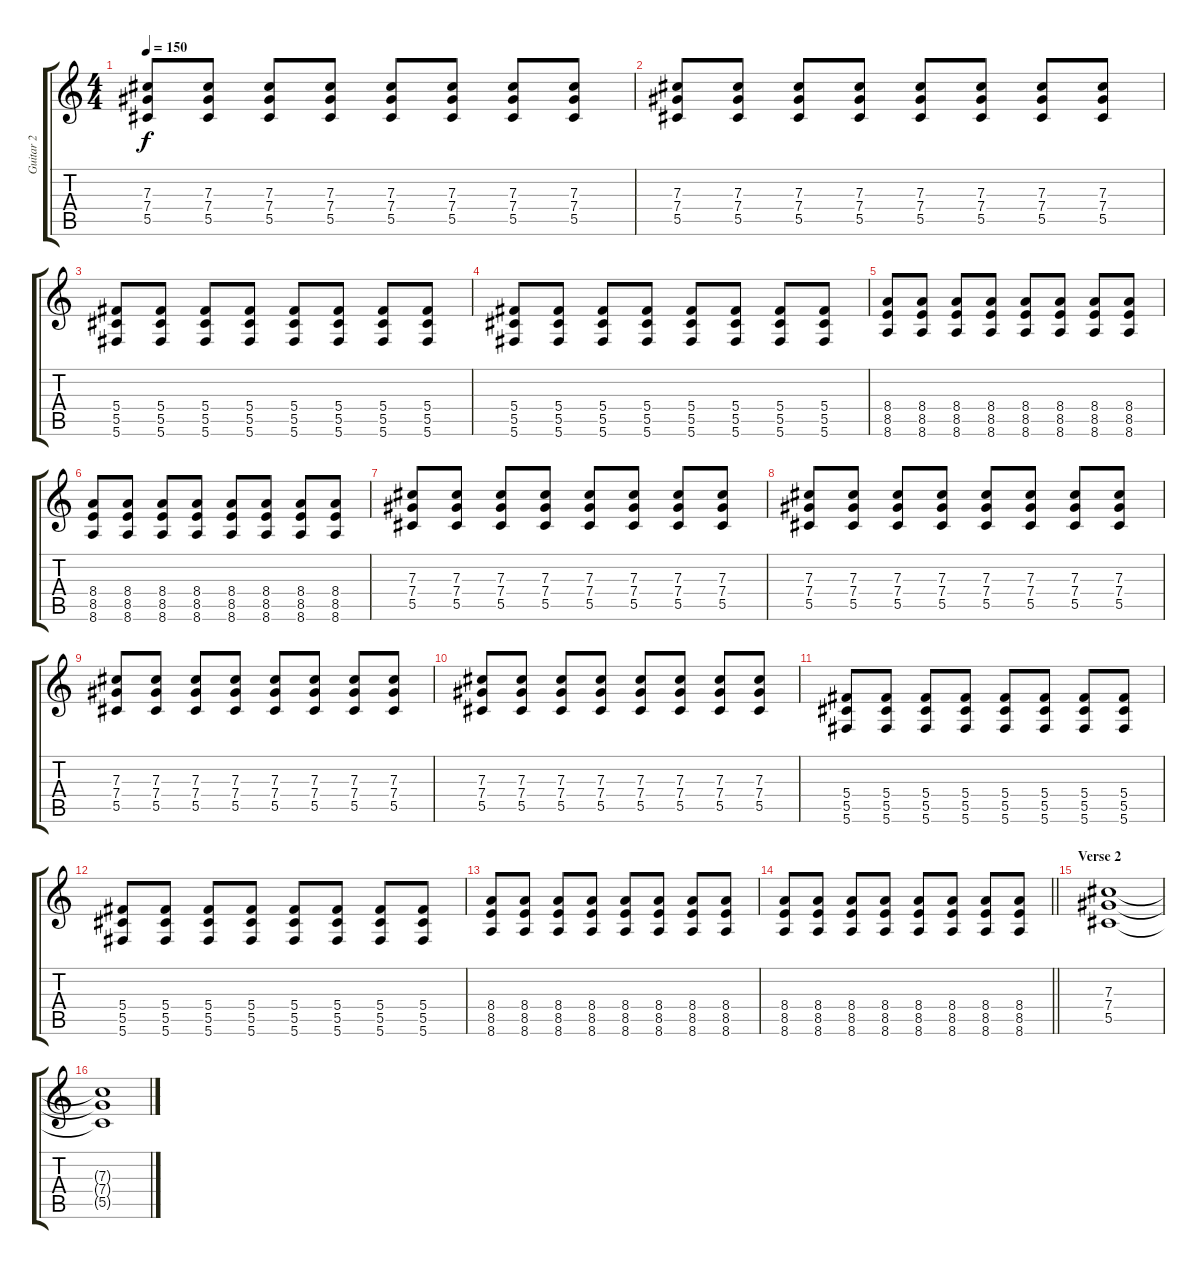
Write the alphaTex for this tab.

\track ("Guitar 2" "Guitar 2") {instrument distortionguitar}
\staff {score tabs}
\tuning (Eb4 Bb3 Gb3 Db3 Ab2 Db2) {hide}
\ts (4 4)
\tempo 150
\clef g2
\ks c
(7.3 7.4 5.5).8{dy f} (7.3 7.4 5.5).8 (7.3 7.4 5.5).8 (7.3 7.4 5.5).8 (7.3 7.4 5.5).8 (7.3 7.4 5.5).8 (7.3 7.4 5.5).8 (7.3 7.4 5.5).8 |
(7.3 7.4 5.5).8 (7.3 7.4 5.5).8 (7.3 7.4 5.5).8 (7.3 7.4 5.5).8 (7.3 7.4 5.5).8 (7.3 7.4 5.5).8 (7.3 7.4 5.5).8 (7.3 7.4 5.5).8 |
(5.4 5.5 5.6).8 (5.4 5.5 5.6).8 (5.4 5.5 5.6).8 (5.4 5.5 5.6).8 (5.4 5.5 5.6).8 (5.4 5.5 5.6).8 (5.4 5.5 5.6).8 (5.4 5.5 5.6).8 |
(5.4 5.5 5.6).8 (5.4 5.5 5.6).8 (5.4 5.5 5.6).8 (5.4 5.5 5.6).8 (5.4 5.5 5.6).8 (5.4 5.5 5.6).8 (5.4 5.5 5.6).8 (5.4 5.5 5.6).8 |
(8.4 8.5 8.6).8 (8.4 8.5 8.6).8 (8.4 8.5 8.6).8 (8.4 8.5 8.6).8 (8.4 8.5 8.6).8 (8.4 8.5 8.6).8 (8.4 8.5 8.6).8 (8.4 8.5 8.6).8 |
(8.4 8.5 8.6).8 (8.4 8.5 8.6).8 (8.4 8.5 8.6).8 (8.4 8.5 8.6).8 (8.4 8.5 8.6).8 (8.4 8.5 8.6).8 (8.4 8.5 8.6).8 (8.4 8.5 8.6).8 |
(7.3 7.4 5.5).8 (7.3 7.4 5.5).8 (7.3 7.4 5.5).8 (7.3 7.4 5.5).8 (7.3 7.4 5.5).8 (7.3 7.4 5.5).8 (7.3 7.4 5.5).8 (7.3 7.4 5.5).8 |
(7.3 7.4 5.5).8 (7.3 7.4 5.5).8 (7.3 7.4 5.5).8 (7.3 7.4 5.5).8 (7.3 7.4 5.5).8 (7.3 7.4 5.5).8 (7.3 7.4 5.5).8 (7.3 7.4 5.5).8 |
(7.3 7.4 5.5).8 (7.3 7.4 5.5).8 (7.3 7.4 5.5).8 (7.3 7.4 5.5).8 (7.3 7.4 5.5).8 (7.3 7.4 5.5).8 (7.3 7.4 5.5).8 (7.3 7.4 5.5).8 |
(7.3 7.4 5.5).8 (7.3 7.4 5.5).8 (7.3 7.4 5.5).8 (7.3 7.4 5.5).8 (7.3 7.4 5.5).8 (7.3 7.4 5.5).8 (7.3 7.4 5.5).8 (7.3 7.4 5.5).8 |
(5.4 5.5 5.6).8 (5.4 5.5 5.6).8 (5.4 5.5 5.6).8 (5.4 5.5 5.6).8 (5.4 5.5 5.6).8 (5.4 5.5 5.6).8 (5.4 5.5 5.6).8 (5.4 5.5 5.6).8 |
(5.4 5.5 5.6).8 (5.4 5.5 5.6).8 (5.4 5.5 5.6).8 (5.4 5.5 5.6).8 (5.4 5.5 5.6).8 (5.4 5.5 5.6).8 (5.4 5.5 5.6).8 (5.4 5.5 5.6).8 |
(8.4 8.5 8.6).8 (8.4 8.5 8.6).8 (8.4 8.5 8.6).8 (8.4 8.5 8.6).8 (8.4 8.5 8.6).8 (8.4 8.5 8.6).8 (8.4 8.5 8.6).8 (8.4 8.5 8.6).8 |
\barLineRight lightlight
(8.4 8.5 8.6).8 (8.4 8.5 8.6).8 (8.4 8.5 8.6).8 (8.4 8.5 8.6).8 (8.4 8.5 8.6).8 (8.4 8.5 8.6).8 (8.4 8.5 8.6).8 (8.4 8.5 8.6).8 |
\section ("" "Verse 2")
(7.3 7.4 5.5).1 |
(7.3{t} 7.4{t} 5.5{t}).1
